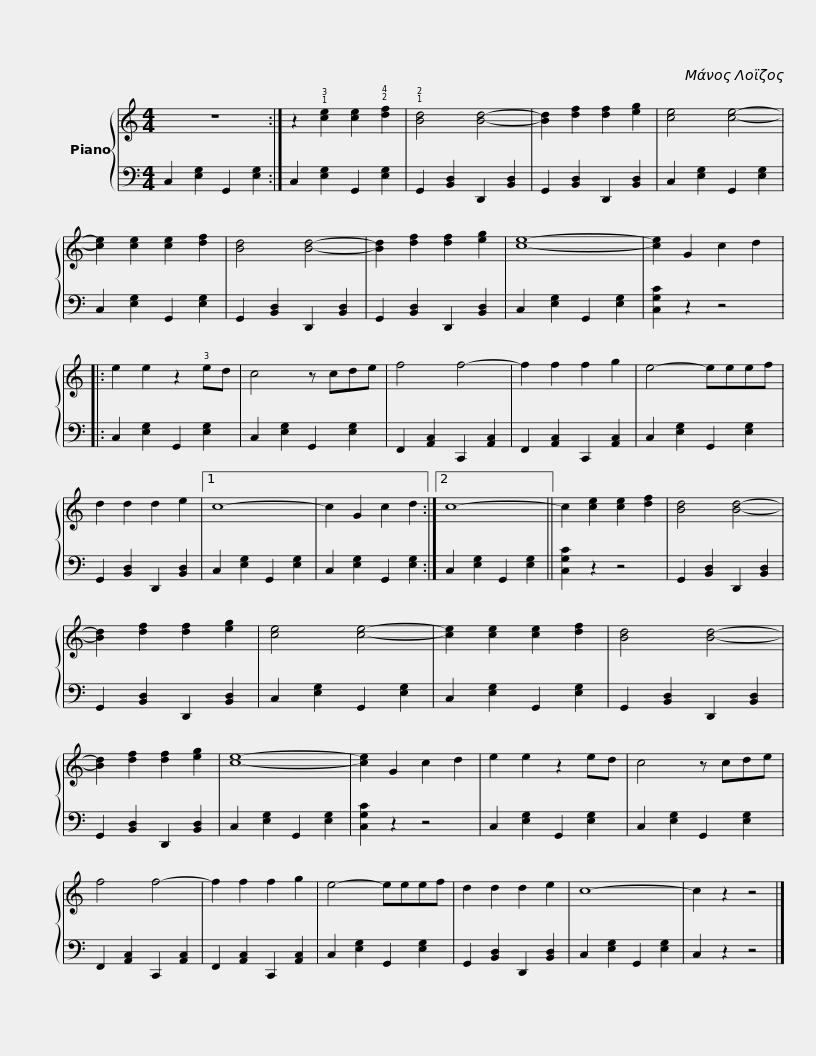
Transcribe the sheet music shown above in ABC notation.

X:1
%%score { 1 | 2 }
L:1/8
M:4/4
I:linebreak $
K:C
V:1 treble
V:2 bass
V:1
 z8 :| z2 !1!!3![ce]2 [ce]2 !2!!4![df]2 | !1!!2![Bd]4 [Bd]4- | [Bd]2 [df]2 [df]2 [eg]2 | [ce]4 [ce]4- | %5
 [ce]2 [ce]2 [ce]2 [df]2 | [Bd]4 [Bd]4- | [Bd]2 [df]2 [df]2 [eg]2 | [ce]8- |$ [ce]2 G2 c2 d2 |: %10
 e2 e2 z2 !3!ed | c4 z cde | f4 f4- | f2 f2 f2 g2 | e4- eeef | %15
 d2 d2 d2 e2 |1 c8- |$ c2 G2 c2 d2 :|2 c8- || c2 [ce]2 [ce]2 [df]2 | %20
 [Bd]4 [Bd]4- | [Bd]2 [df]2 [df]2 [eg]2 | [ce]4 [ce]4- | [ce]2 [ce]2 [ce]2 [df]2 | [Bd]4 [Bd]4- | %25
 [Bd]2 [df]2 [df]2 [eg]2 |$ [ce]8- | [ce]2 G2 c2 d2 | e2 e2 z2 ed | c4 z cde | %30
 f4 f4- | f2 f2 f2 g2 | e4- eeef | d2 d2 d2 e2 |$ c8- | %35
 c2 z2 z4 |] %36
V:2
 C,2 [E,G,]2 G,,2 [E,G,]2 :| C,2 [E,G,]2 G,,2 [E,G,]2 | G,,2 [B,,D,]2 D,,2 [B,,D,]2 | G,,2 [B,,D,]2 D,,2 [B,,D,]2 | C,2 [E,G,]2 G,,2 [E,G,]2 | %5
 C,2 [E,G,]2 G,,2 [E,G,]2 | G,,2 [B,,D,]2 D,,2 [B,,D,]2 | G,,2 [B,,D,]2 D,,2 [B,,D,]2 | C,2 [E,G,]2 G,,2 [E,G,]2 |$ [C,G,C]2 z2 z4 |: %10
 C,2 [E,G,]2 G,,2 [E,G,]2 | C,2 [E,G,]2 G,,2 [E,G,]2 | F,,2 [A,,C,]2 C,,2 [A,,C,]2 | F,,2 [A,,C,]2 C,,2 [A,,C,]2 | C,2 [E,G,]2 G,,2 [E,G,]2 | %15
 G,,2 [B,,D,]2 D,,2 [B,,D,]2 |1 C,2 [E,G,]2 G,,2 [E,G,]2 |$ C,2 [E,G,]2 G,,2 [E,G,]2 :|2 C,2 [E,G,]2 G,,2 [E,G,]2 || [C,G,C]2 z2 z4 | %20
 G,,2 [B,,D,]2 D,,2 [B,,D,]2 | G,,2 [B,,D,]2 D,,2 [B,,D,]2 | C,2 [E,G,]2 G,,2 [E,G,]2 | C,2 [E,G,]2 G,,2 [E,G,]2 | G,,2 [B,,D,]2 D,,2 [B,,D,]2 | %25
 G,,2 [B,,D,]2 D,,2 [B,,D,]2 |$ C,2 [E,G,]2 G,,2 [E,G,]2 | [C,G,C]2 z2 z4 | C,2 [E,G,]2 G,,2 [E,G,]2 | C,2 [E,G,]2 G,,2 [E,G,]2 | %30
 F,,2 [A,,C,]2 C,,2 [A,,C,]2 | F,,2 [A,,C,]2 C,,2 [A,,C,]2 | C,2 [E,G,]2 G,,2 [E,G,]2 | G,,2 [B,,D,]2 D,,2 [B,,D,]2 |$ C,2 [E,G,]2 G,,2 [E,G,]2 | %35
 C,2 z2 z4 |] %36
